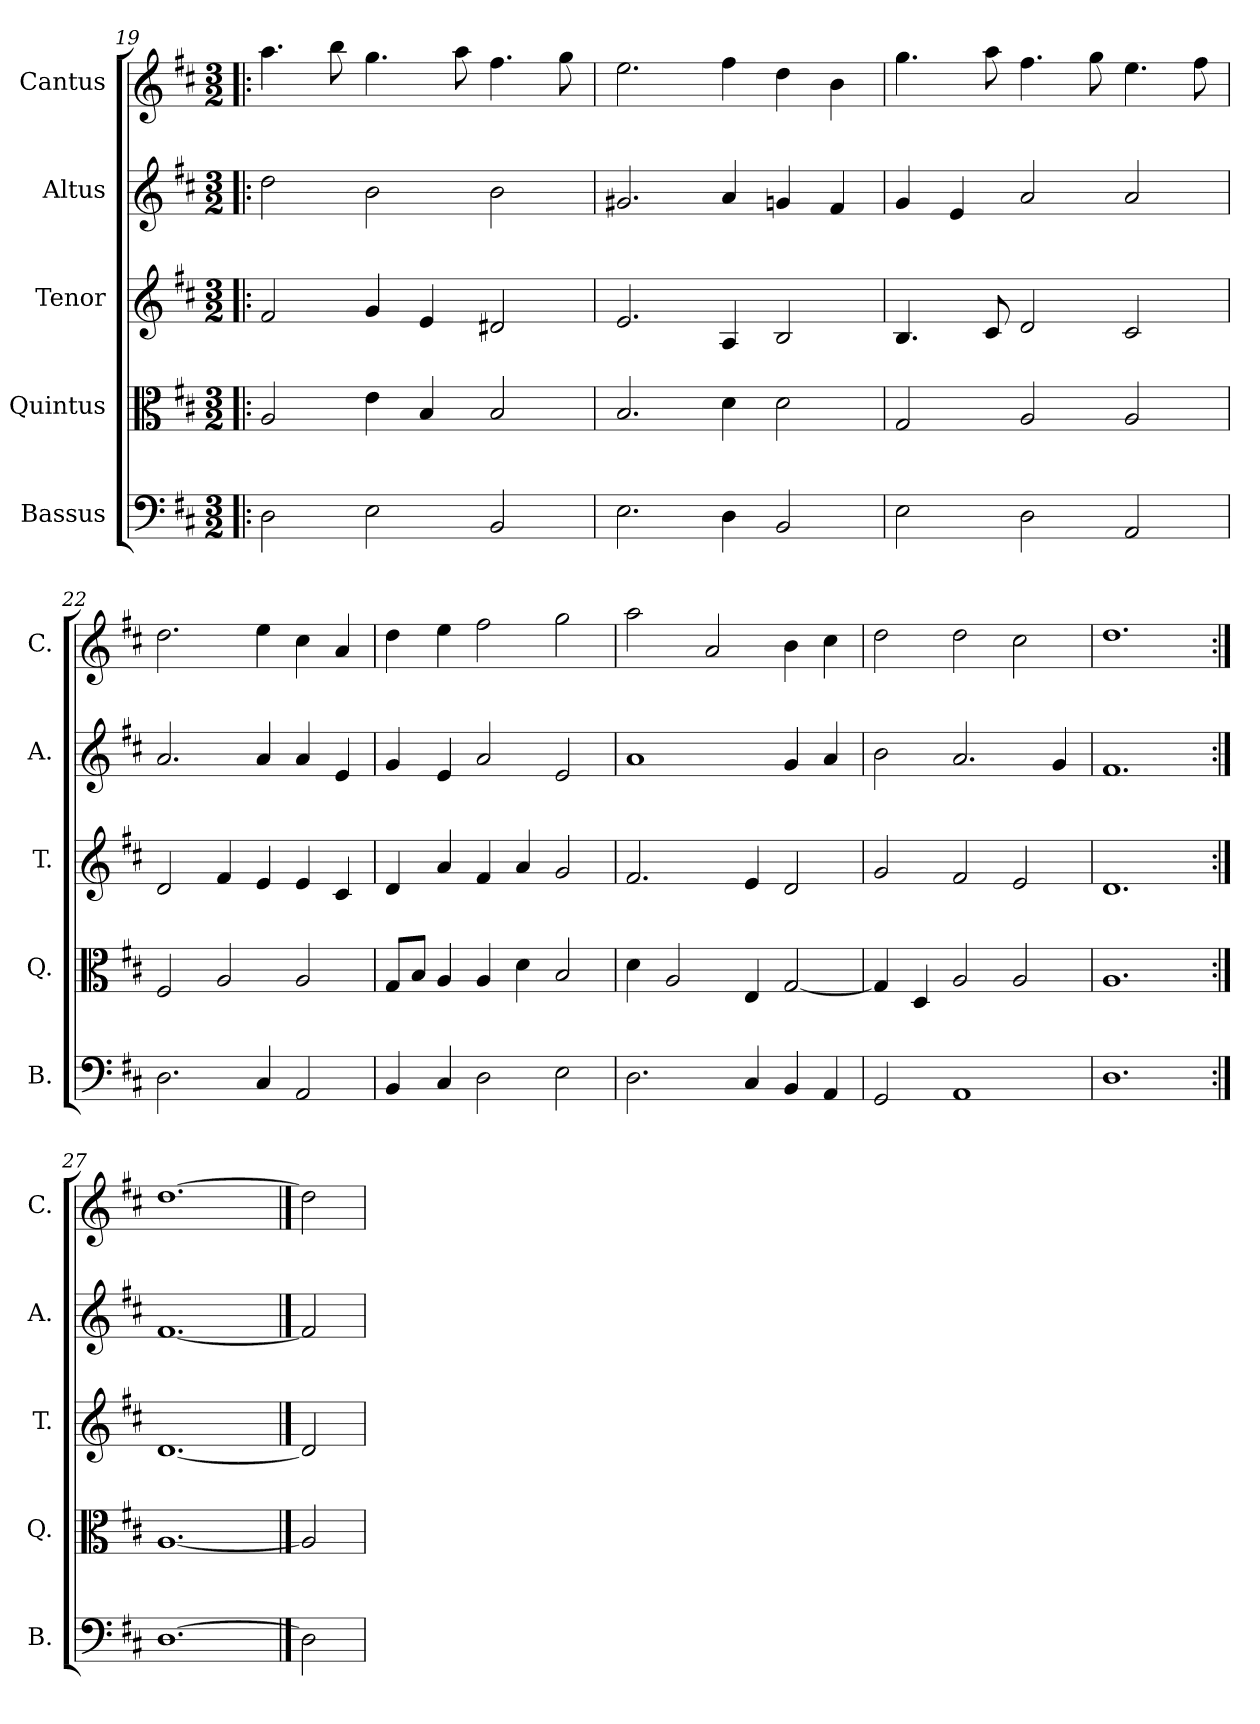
**kern	**kern	**kern	**kern	**kern
*part5	*part4	*part3	*part2	*part1
*staff5	*staff4	*staff3	*staff2	*staff1
*I"Bassus	*I"Quintus	*I"Tenor	*I"Altus	*I"Cantus
*I'B.	*I'Q.	*I'T.	*I'A.	*I'C.
!!LO:LB:g=z
*clefF4	*clefC3	*clefG2	*clefG2	*clefG2
*k[f#c#]	*k[f#c#]	*k[f#c#]	*k[f#c#]	*k[f#c#]
*D:	*D:	*D:	*D:	*D:
*M3/2	*M3/2	*M3/2	*M3/2	*M3/2
=19!|:	=19!|:	=19!|:	=19!|:	=19!|:
2D\	2A/	2f#/	2dd\	4.aa\
.	.	.	.	8bb\
2E\	4e\	4g/	2b\	4.gg\
.	4B/	4e/	.	.
.	.	.	.	8aa\
2BB/	2B/	2d#X/	2b\	4.ff#\
.	.	.	.	8gg\
=20	=20	=20	=20	=20
2.E\	2.B/	2.e/	2.g#X/	2.ee\
4D\	4d\	4A/	4a/	4ff#\
2BB/	2d\	2B/	4gn/	4dd\
.	.	.	4f#/	4b\
=21	=21	=21	=21	=21
2E\	2G/	4.B/	4g/	4.gg\
.	.	.	4e/	.
.	.	8c#/	.	8aa\
2D\	2A/	2d/	2a/	4.ff#\
.	.	.	.	8gg\
2AA/	2A/	2c#/	2a/	4.ee\
.	.	.	.	8ff#\
=22	=22	=22	=22	=22
2.D\	2F#/	2d/	2.a/	2.dd\
.	2A/	4f#/	.	.
4C#/	.	4e/	4a/	4ee\
2AA/	2A/	4e/	4a/	4cc#\
.	.	4c#/	4e/	4a/
=23	=23	=23	=23	=23
4BB/	8G/L	4d/	4g/	4dd\
.	8B/J	.	.	.
4C#/	4A/	4a/	4e/	4ee\
2D\	4A/	4f#/	2a/	2ff#\
.	4d\	4a/	.	.
2E\	2B/	2g/	2e/	2gg\
=24	=24	=24	=24	=24
2.D\	4d\	2.f#/	1a/	2aa\
.	2A/	.	.	.
.	.	.	.	2a/
4C#/	4E/	4e/	.	.
4BB/	[2G/	2d/	4g/	4b\
4AA/	.	.	4a/	4cc#\
=25	=25	=25	=25	=25
2GG/	4G/]	2g/	2b\	2dd\
.	4D/	.	.	.
1AA/	2A/	2f#/	2.a/	2dd\
.	2A/	2e/	.	2cc#\
.	.	.	4g/	.
=26	=26	=26	=26	=26
1.D\	1.A/	1.d/	1.f#/	1.dd\
=27:|!	=27:|!	=27:|!	=27:|!	=27:|!
[1.D\	[1.A/	[1.d/	[1.f#/	[1.dd\
==28	==28	==28	==28	==28
2D\]	2A/]	2d/]	2f#/]	2dd\]
=	=	=	=	=
*-	*-	*-	*-	*-
